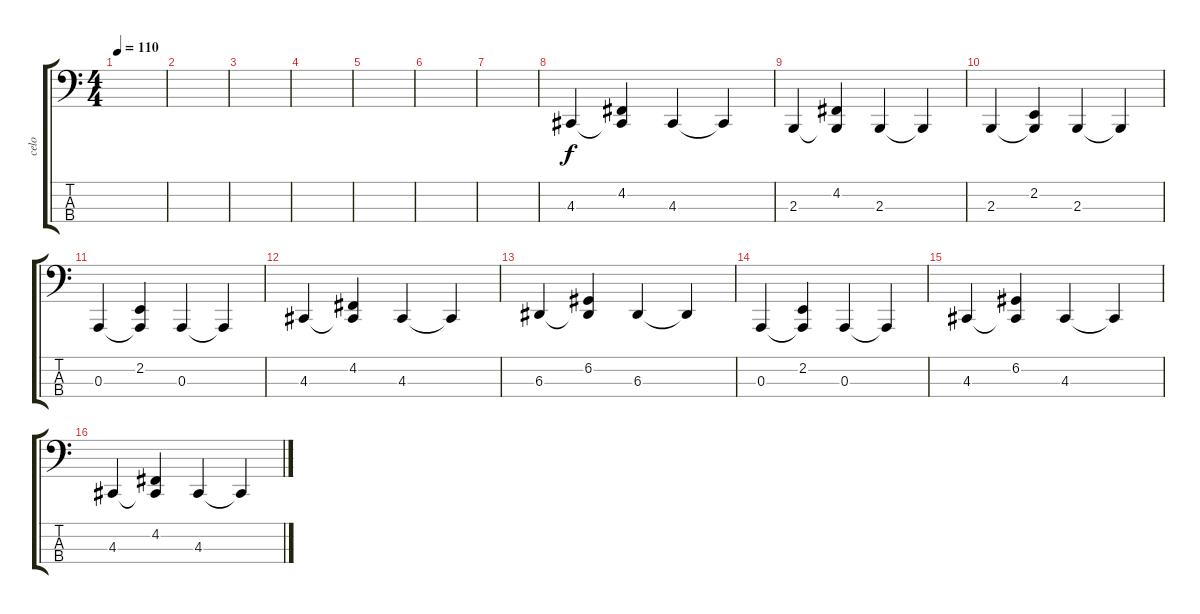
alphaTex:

\track ("celo" "celo") {instrument cello}
\staff {score tabs}
\tuning (G2 D2 A1 E1) {hide}
\ts (4 4)
\tempo 110
\clef f4
\ks c
|
|
|
|
|
|
|
4.3.4 (4.2 4.3{t}).4 4.3.4 4.3{t}.4 |
2.3.4 (4.2 2.3{t}).4 2.3.4 2.3{t}.4 |
2.3.4 (2.2 2.3{t}).4 2.3.4 2.3{t}.4 |
0.3.4 (2.2 0.3{t}).4 0.3.4 0.3{t}.4 |
4.3.4 (4.2 4.3{t}).4 4.3.4 4.3{t}.4 |
6.3.4 (6.2 6.3{t}).4 6.3.4 6.3{t}.4 |
0.3.4 (2.2 0.3{t}).4 0.3.4 0.3{t}.4 |
4.3.4 (6.2 4.3{t}).4 4.3.4 4.3{t}.4 |
4.3.4 (4.2 4.3{t}).4 4.3.4 4.3{t}.4
